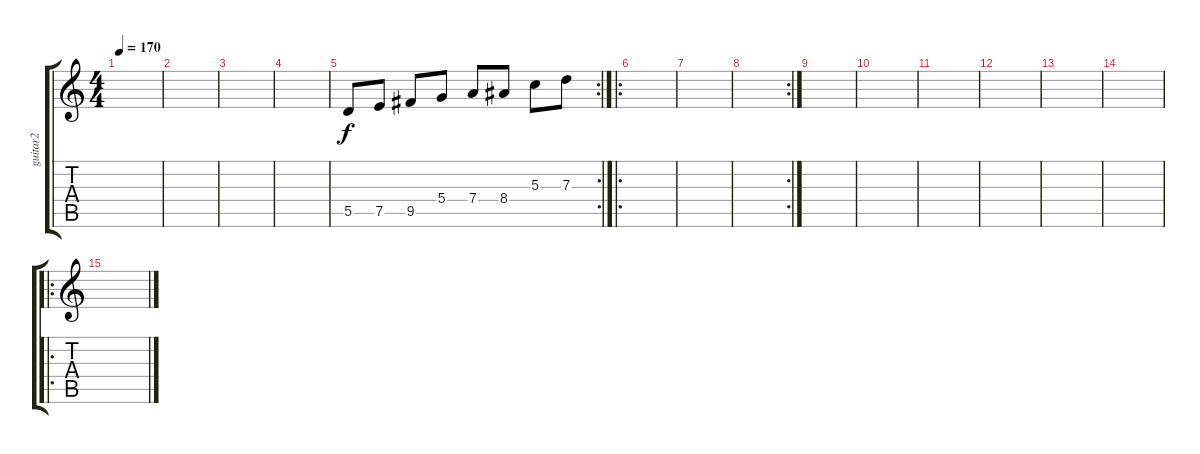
\track ("guitar2" "guitar2") {instrument distortionguitar}
\staff {score tabs}
\tuning (E4 B3 G3 D3 A2 D2) {hide}
\ts (4 4)
\tempo 170
\clef g2
\ks c
|
|
|
|
\rc 2
5.5.8 7.5.8 9.5.8 5.4.8 7.4.8 8.4.8 5.3.8 7.3.8 |
\ro
|
|
\rc 2
|
|
|
|
|
|
|
\ro
